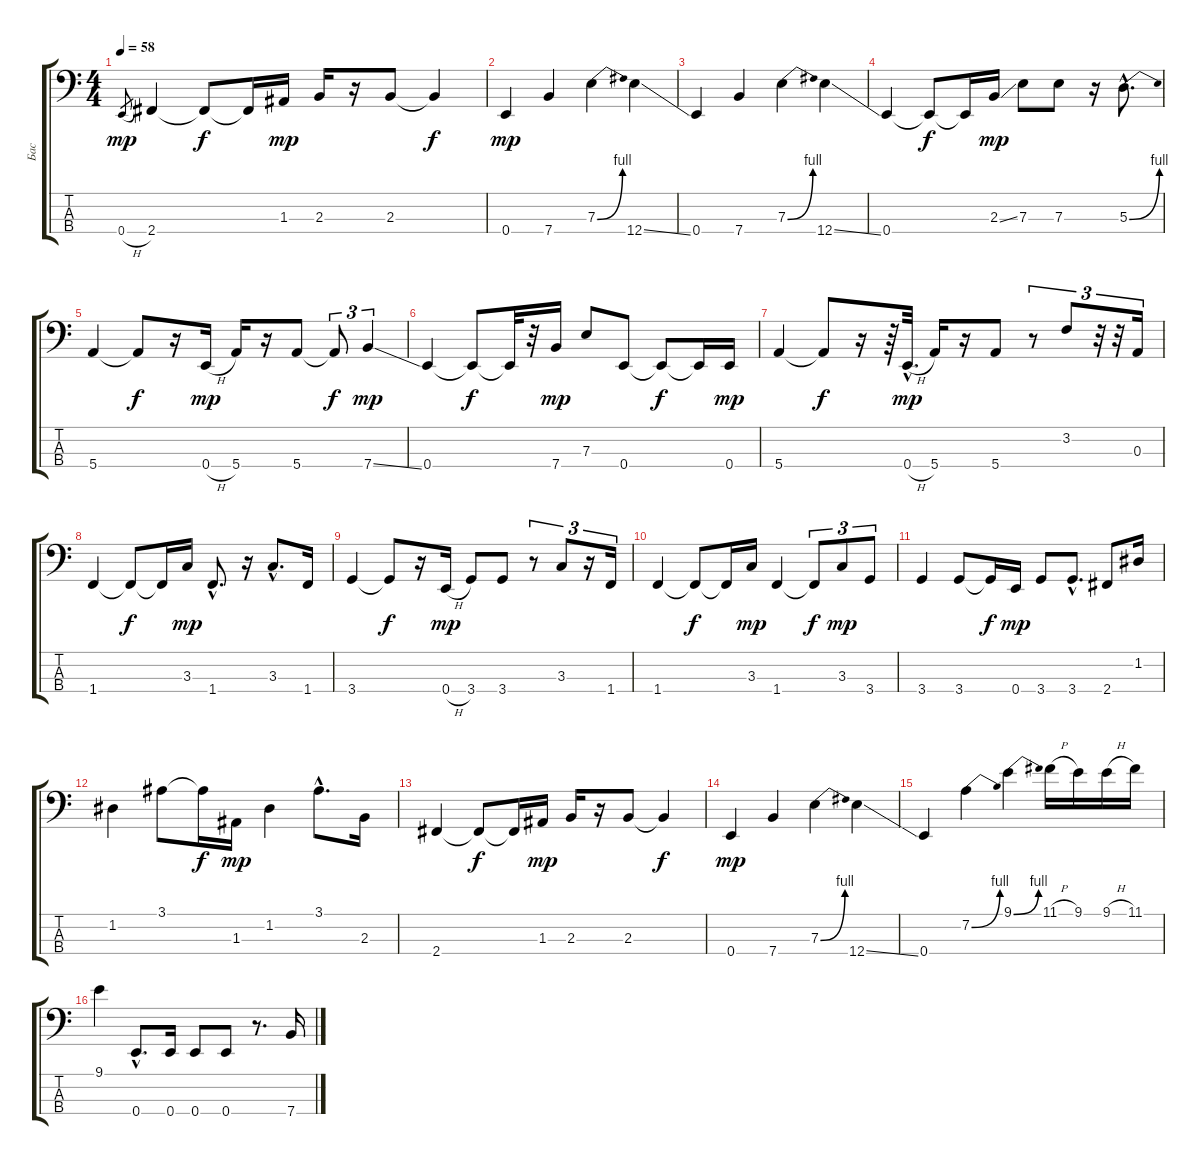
\track ("Бас" "Бас") {instrument electricbassfinger}
\staff {score tabs}
\tuning (G2 D2 A1 E1) {hide}
\ts (4 4)
\tempo 58
\clef f4
\ks c
0.4{h}.8{gr dy mp} 2.4.4 2.4{t}.8{dy f} 2.4{t}.16 1.3.16{dy mp} 2.3.16 r.16 2.3.8 2.3{t}.4{dy f} |
0.4.4{dy mp} 7.4.4 7.3{be (bend 0 0 60 4)}.4 12.4{ss}.4 |
0.4.4 7.4.4 7.3{be (bend 0 0 60 4)}.4 12.4{ss}.4 |
0.4.4 0.4{t}.8{dy f} 0.4{t}.16 2.3{ss}.16{dy mp} 7.3.8 7.3.8 r.16 5.3{be (bend 0 0 60 4) hac}.8{d} |
5.4.4 5.4{t}.8{dy f} r.16 0.4{h}.16{dy mp} 5.4.16 r.16 5.4.8 5.4{t}.8{tu (3 2) dy f} 7.4{ss}.4{tu (3 2) dy mp} |
0.4.4 0.4{t}.8{dy f} 0.4{t}.32 r.32 7.4.16{dy mp} 7.3.8 0.4.8 0.4{t}.8{dy f} 0.4{t}.16 0.4.16{dy mp} |
5.4.4 5.4{t}.8{dy f} r.16 r.64 0.4{h hac}.32{d dy mp} 5.4.16 r.16 5.4.8 r.8{tu (3 2)} 3.2.8{tu (3 2)} r.32{tu (3 2)} r.32{tu (3 2)} 0.3.16{tu (3 2)} |
1.4.4 1.4{t}.8{dy f} 1.4{t}.16 3.3.16{dy mp} 1.4{hac}.8{d} r.16 3.3{hac}.8{d} 1.4.16 |
3.4.4 3.4{t}.8{dy f} r.16 0.4{h}.16{dy mp} 3.4.8 3.4.8 r.8{tu (3 2)} 3.3.8{tu (3 2)} r.16{tu (3 2)} 1.4.16{tu (3 2)} |
1.4.4 1.4{t}.8{dy f} 1.4{t}.16 3.3.16{dy mp} 1.4.4 1.4{t}.8{tu (3 2) dy f} 3.3.8{tu (3 2) dy mp} 3.4.8{tu (3 2)} |
3.4.4 3.4.8 3.4{t}.16{dy f} 0.4.16{dy mp} 3.4.8 3.4{hac}.8{d} 2.4.8 1.2.16 |
1.2.4 3.1.8 3.1{t}.16{dy f} 1.3.16{dy mp} 1.2.4 3.1{hac}.8{d} 2.3.16 |
2.4.4 2.4{t}.8{dy f} 2.4{t}.16 1.3.16{dy mp} 2.3.16 r.16 2.3.8 2.3{t}.4{dy f} |
0.4.4{dy mp} 7.4.4 7.3{be (bend 0 0 60 4)}.4 12.4{ss}.4 |
0.4.4 7.2{be (bend 0 0 60 4)}.4 9.1{be (bend 0 0 60 4)}.4 11.1{h}.16 9.1.16 9.1{h}.16 11.1.16 |
9.1.4 0.4{hac}.8{d} 0.4.16 0.4.8 0.4.8 r.8{d} 7.4.16
